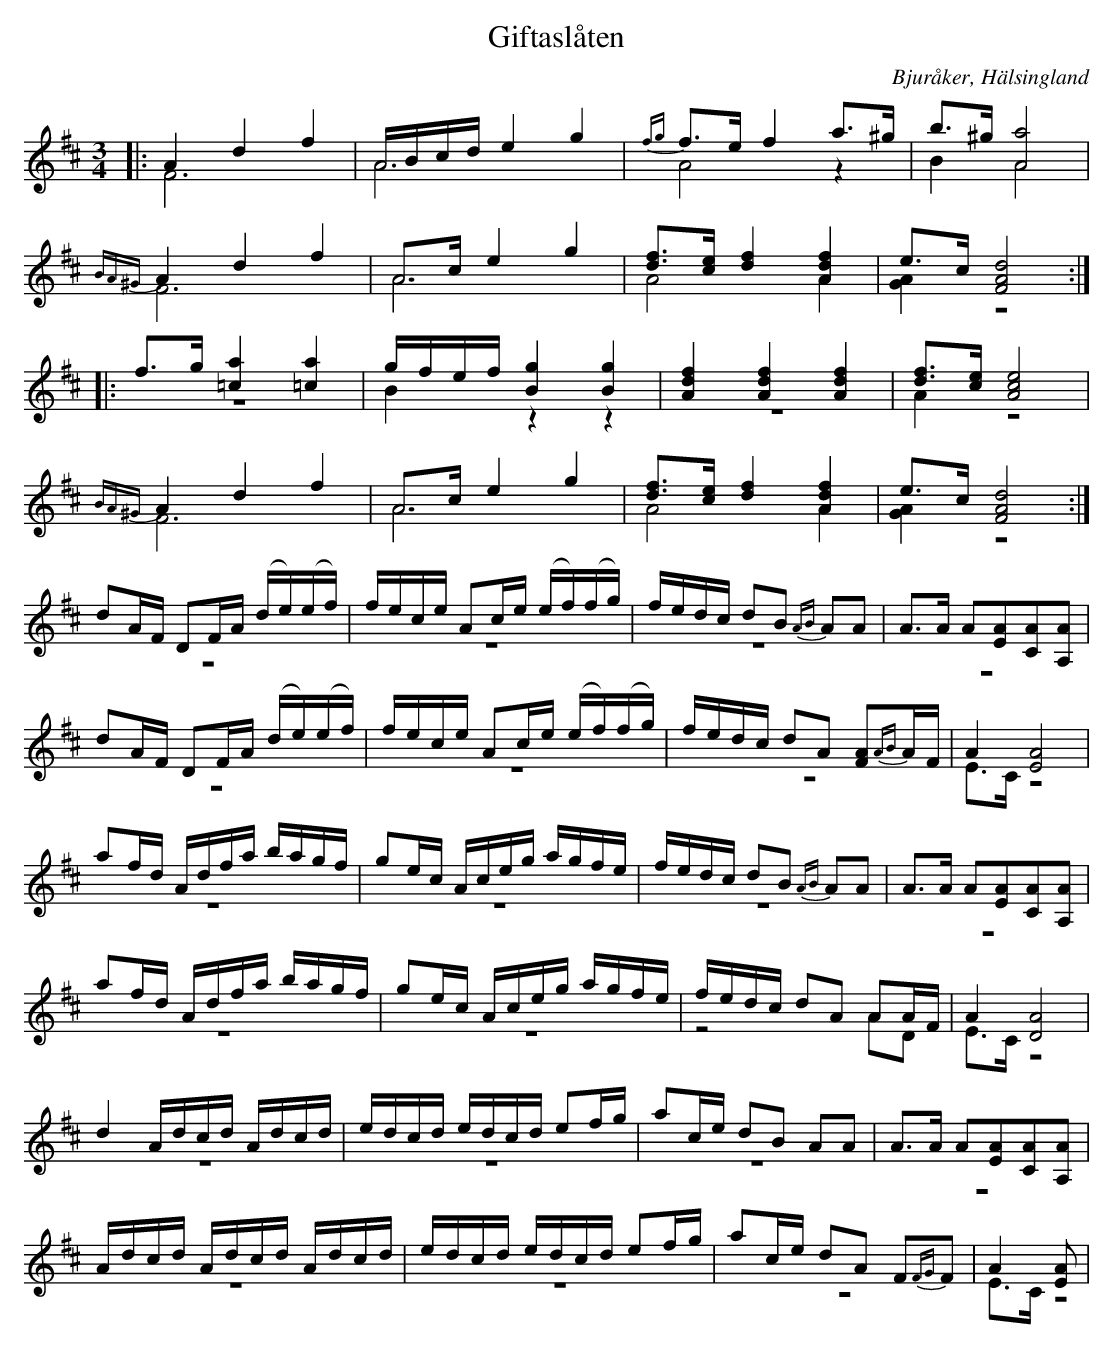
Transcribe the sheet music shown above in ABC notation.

X:1
T: Giftaslåten
O: Bjuråker, Hälsingland
M: 3/4
L: 1/8
K: D
V:1
V:2 merge
V:1
|: A2 d2 f2|A/B/c/d/ e2 g2|{fg}f>e f2 a>^g |b>^g [A4a4]|
 {BA^G}A2 d2 f2|A>c e2 g2|[df]>[ce] [d2f2] [A2d2f2]| e>c [F4A4d4]:|
|:f>g [=c2a2] [=c2a2]|g/f/e/f/ [B2g2] [B2g2]|[A2d2f2] [A2d2f2] [A2d2f2] |[df]>[ce] [A4c4e4]|
{BA^G}A2 d2 f2|A>c e2 g2|[df]>[ce] [d2f2] [A2d2f2]| e>c [F4A4d4]:|
dA/F/ DF/A/  (d/e/)(e/f/)|f/e/c/e/ Ac/e/ (e/f/)(f/g/)|f/e/d/c/ dB {AB}AA|A>A A[EA][CA][A,A]|
dA/F/ DF/A/ (d/e/)(e/f/)|f/e/c/e/ Ac/e/ (e/f/)(f/g/)|f/e/d/c/ dA [FA]{AB}A/F/|A2 [E4A4]|
af/d/ A/d/f/a/  b/a/g/f/| ge/c/ A/c/e/g/ a/g/f/e/|f/e/d/c/ dB {AB}AA|A>A A[EA][CA][A,A]|
af/d/ A/d/f/a/ b/a/g/f/|ge/c/ A/c/e/g/ a/g/f/e/|f/e/d/c/ dA AA/F/| A2 [D4A4]|
d2 A/d/c/d/ A/d/c/d/|e/d/c/d/ e/d/c/d/ ef/g/|ac/e/ dB AA|A>A A[EA][CA][A,A]|
A/d/c/d/ A/d/c/d/ A/d/c/d/|e/d/c/d/ e/d/c/d/ ef/g/| ac/e/ dA F{FG}F|A2 [EA]|
V:2
|: F6| A6|A4 z2|B2 A4|
F6| A6|A4 A2|[G2A2] z4:|
|:z6|B2 z2 z2|z6|A2 z4|
F6|A6|A4 A2|[G2A2] z4:|
z6|z6|z6|z6|
z6|z6|z6|E>C z4|
z6|z6|z6|z6|
z6|z6|z4 AD|E>C z4|
z6|z6|z6|z6|
z6|z6|z6|E>C z4|
